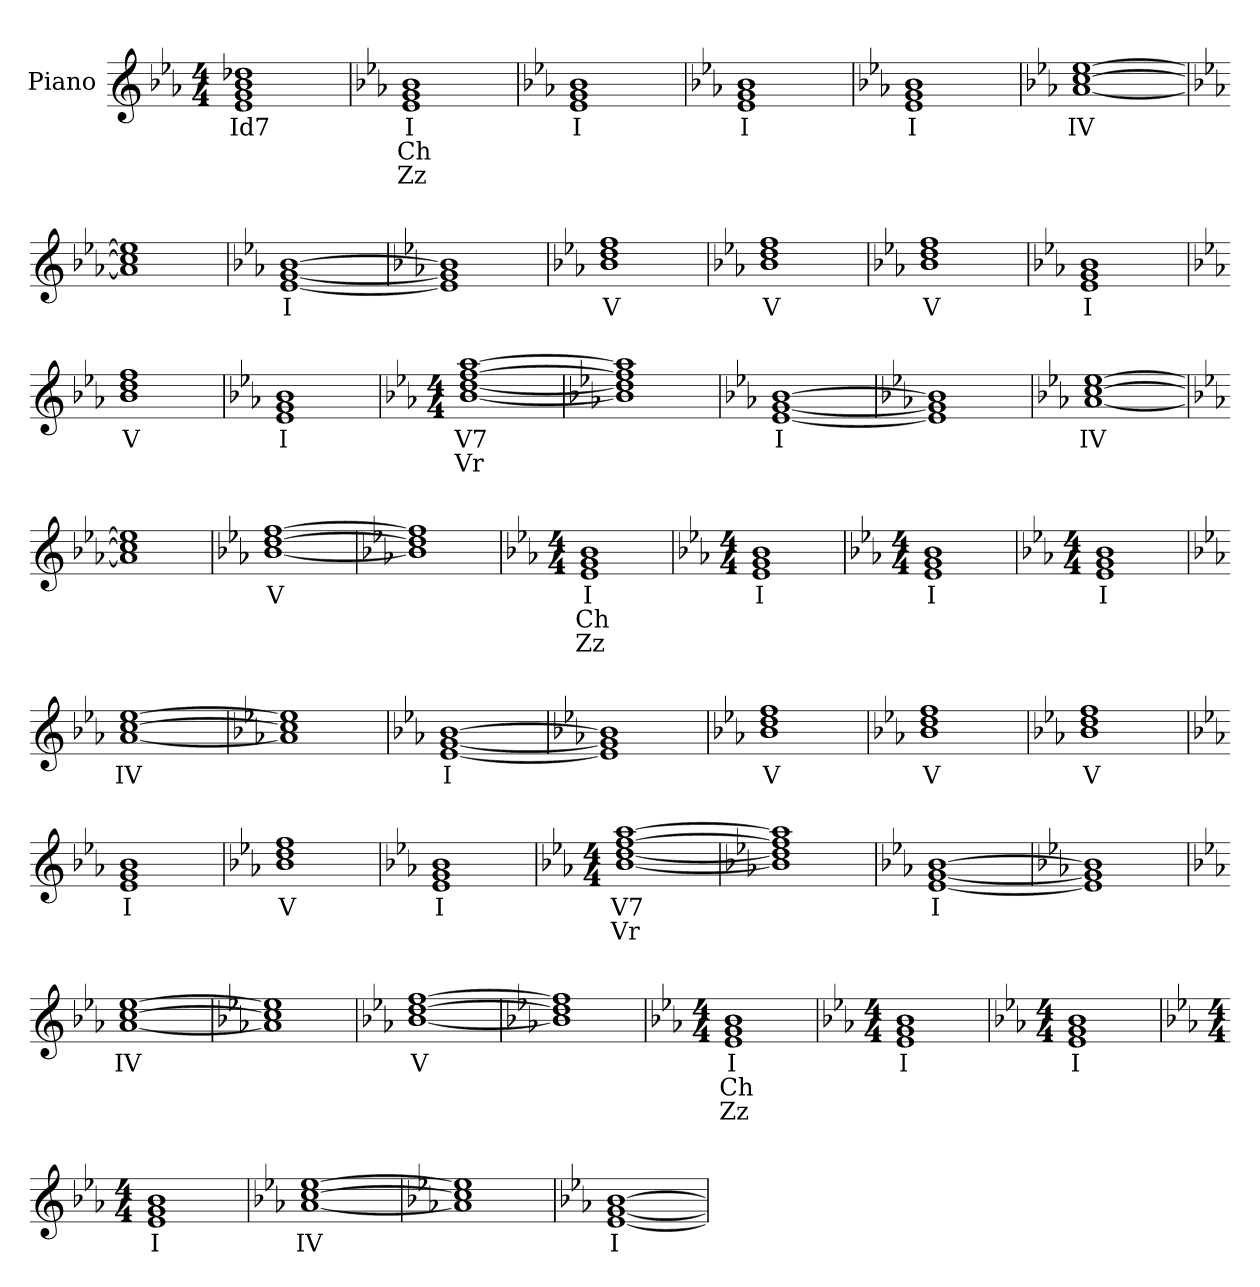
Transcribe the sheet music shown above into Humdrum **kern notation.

**kern	**text	**text	**text
*part1	*part1	*part1	*part1
*staff1	*staff1	*staff1	*staff1
*I"Piano	*	*	*
*I'Pno	*	*	*
*k[b-e-a-]	*	*	*
*E-:	*	*	*
*M4/4	*	*	*
=	=	=	=
1e- 1g 1b- 1dd-X	Id7	.	.
=	=	=	=
*k[b-e-a-]	*	*	*
*E-:	*	*	*
1e- 1g 1b-	I	Ch	Zz
=	=	=	=
*k[b-e-a-]	*	*	*
*E-:	*	*	*
1e- 1g 1b-	I	.	.
=	=	=	=
*k[b-e-a-]	*	*	*
*E-:	*	*	*
1e- 1g 1b-	I	.	.
=	=	=	=
*k[b-e-a-]	*	*	*
*E-:	*	*	*
1e- 1g 1b-	I	.	.
=	=	=	=
*k[b-e-a-]	*	*	*
*E-:	*	*	*
[1a- [1cc [1ee-	IV	.	.
=	=	=	=
*k[b-e-a-]	*	*	*
*E-:	*	*	*
1a-] 1cc] 1ee-]	.	.	.
=	=	=	=
*k[b-e-a-]	*	*	*
*E-:	*	*	*
[1e- [1g [1b-	I	.	.
=	=	=	=
*k[b-e-a-]	*	*	*
*E-:	*	*	*
1e-] 1g] 1b-]	.	.	.
=	=	=	=
*k[b-e-a-]	*	*	*
*E-:	*	*	*
1b- 1dd 1ff	V	.	.
=	=	=	=
*k[b-e-a-]	*	*	*
*E-:	*	*	*
1b- 1dd 1ff	V	.	.
=	=	=	=
*k[b-e-a-]	*	*	*
*E-:	*	*	*
1b- 1dd 1ff	V	.	.
=	=	=	=
*k[b-e-a-]	*	*	*
*E-:	*	*	*
1e- 1g 1b-	I	.	.
=	=	=	=
*k[b-e-a-]	*	*	*
*E-:	*	*	*
1b- 1dd 1ff	V	.	.
=	=	=	=
*k[b-e-a-]	*	*	*
*E-:	*	*	*
1e- 1g 1b-	I	.	.
=	=	=	=
*k[b-e-a-]	*	*	*
*E-:	*	*	*
*M4/4	*	*	*
[1b- [1dd [1ff [1aa-	V7	Vr	.
=	=	=	=
*k[b-e-a-]	*	*	*
*E-:	*	*	*
1b-] 1dd] 1ff] 1aa-]	.	.	.
=	=	=	=
*k[b-e-a-]	*	*	*
*E-:	*	*	*
[1e- [1g [1b-	I	.	.
=	=	=	=
*k[b-e-a-]	*	*	*
*E-:	*	*	*
1e-] 1g] 1b-]	.	.	.
=	=	=	=
*k[b-e-a-]	*	*	*
*E-:	*	*	*
[1a- [1cc [1ee-	IV	.	.
=	=	=	=
*k[b-e-a-]	*	*	*
*E-:	*	*	*
1a-] 1cc] 1ee-]	.	.	.
=	=	=	=
*k[b-e-a-]	*	*	*
*E-:	*	*	*
[1b- [1dd [1ff	V	.	.
=	=	=	=
*k[b-e-a-]	*	*	*
*E-:	*	*	*
1b-] 1dd] 1ff]	.	.	.
=	=	=	=
*k[b-e-a-]	*	*	*
*E-:	*	*	*
*M4/4	*	*	*
1e- 1g 1b-	I	Ch	Zz
=	=	=	=
*k[b-e-a-]	*	*	*
*E-:	*	*	*
*M4/4	*	*	*
1e- 1g 1b-	I	.	.
=	=	=	=
*k[b-e-a-]	*	*	*
*E-:	*	*	*
*M4/4	*	*	*
1e- 1g 1b-	I	.	.
=	=	=	=
*k[b-e-a-]	*	*	*
*E-:	*	*	*
*M4/4	*	*	*
1e- 1g 1b-	I	.	.
=	=	=	=
*k[b-e-a-]	*	*	*
*E-:	*	*	*
[1a- [1cc [1ee-	IV	.	.
=	=	=	=
*k[b-e-a-]	*	*	*
*E-:	*	*	*
1a-] 1cc] 1ee-]	.	.	.
=	=	=	=
*k[b-e-a-]	*	*	*
*E-:	*	*	*
[1e- [1g [1b-	I	.	.
=	=	=	=
*k[b-e-a-]	*	*	*
*E-:	*	*	*
1e-] 1g] 1b-]	.	.	.
=	=	=	=
*k[b-e-a-]	*	*	*
*E-:	*	*	*
1b- 1dd 1ff	V	.	.
=	=	=	=
*k[b-e-a-]	*	*	*
*E-:	*	*	*
1b- 1dd 1ff	V	.	.
=	=	=	=
*k[b-e-a-]	*	*	*
*E-:	*	*	*
1b- 1dd 1ff	V	.	.
=	=	=	=
*k[b-e-a-]	*	*	*
*E-:	*	*	*
1e- 1g 1b-	I	.	.
=	=	=	=
*k[b-e-a-]	*	*	*
*E-:	*	*	*
1b- 1dd 1ff	V	.	.
=	=	=	=
*k[b-e-a-]	*	*	*
*E-:	*	*	*
1e- 1g 1b-	I	.	.
=	=	=	=
*k[b-e-a-]	*	*	*
*E-:	*	*	*
*M4/4	*	*	*
[1b- [1dd [1ff [1aa-	V7	Vr	.
=	=	=	=
*k[b-e-a-]	*	*	*
*E-:	*	*	*
1b-] 1dd] 1ff] 1aa-]	.	.	.
=	=	=	=
*k[b-e-a-]	*	*	*
*E-:	*	*	*
[1e- [1g [1b-	I	.	.
=	=	=	=
*k[b-e-a-]	*	*	*
*E-:	*	*	*
1e-] 1g] 1b-]	.	.	.
=	=	=	=
*k[b-e-a-]	*	*	*
*E-:	*	*	*
[1a- [1cc [1ee-	IV	.	.
=	=	=	=
*k[b-e-a-]	*	*	*
*E-:	*	*	*
1a-] 1cc] 1ee-]	.	.	.
=	=	=	=
*k[b-e-a-]	*	*	*
*E-:	*	*	*
[1b- [1dd [1ff	V	.	.
=	=	=	=
*k[b-e-a-]	*	*	*
*E-:	*	*	*
1b-] 1dd] 1ff]	.	.	.
=	=	=	=
*k[b-e-a-]	*	*	*
*E-:	*	*	*
*M4/4	*	*	*
1e- 1g 1b-	I	Ch	Zz
=	=	=	=
*k[b-e-a-]	*	*	*
*E-:	*	*	*
*M4/4	*	*	*
1e- 1g 1b-	I	.	.
=	=	=	=
*k[b-e-a-]	*	*	*
*E-:	*	*	*
*M4/4	*	*	*
1e- 1g 1b-	I	.	.
=	=	=	=
*k[b-e-a-]	*	*	*
*E-:	*	*	*
*M4/4	*	*	*
1e- 1g 1b-	I	.	.
=	=	=	=
*k[b-e-a-]	*	*	*
*E-:	*	*	*
[1a- [1cc [1ee-	IV	.	.
=	=	=	=
*k[b-e-a-]	*	*	*
*E-:	*	*	*
1a-] 1cc] 1ee-]	.	.	.
=	=	=	=
*k[b-e-a-]	*	*	*
*E-:	*	*	*
[1e- [1g [1b-	I	.	.
=	=	=	=
*-	*-	*-	*-
